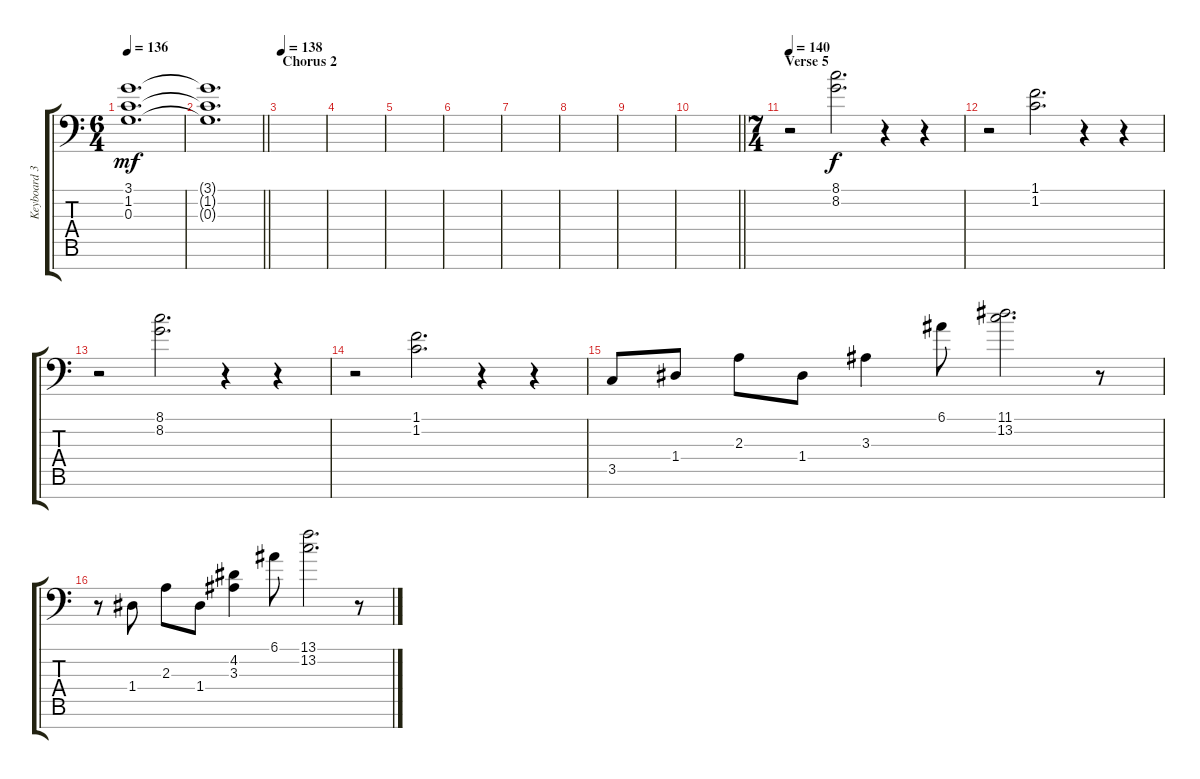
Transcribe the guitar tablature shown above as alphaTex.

\track ("Keyboard 3 (Lead)" "Keyboard 3") {instrument lead2sawtooth}
\staff {score tabs}
\tuning (E4 B3 G3 D3 A2 E2 A1) {hide}
\ts (6 4)
\tempo 136
\clef f4
\ks c
(3.1 1.2 0.3).1{d dy mf} |
\barLineRight lightlight
(3.1{t} 1.2{t} 0.3{t}).1{d} |
\section ("" "Chorus 2")
\tempo 138
|
|
|
|
|
|
|
\barLineRight lightlight
|
\ts (7 4)
\section ("" "Verse 5")
\tempo 140
r.2 (8.1 8.2).2{d dy f balance 8 instrument fx6goblins} r.4 r.4 |
r.2{balance 4} (1.1 1.2).2{d balance 12} r.4 r.4 |
r.2{balance 8} (8.1 8.2).2{d balance 14} r.4 r.4 |
r.2{balance 8} (1.1 1.2).2{d balance 16} r.4 r.4 |
3.5.8{balance 8} 1.4.8 2.3.8 1.4.8 3.3.4 6.1.8 (11.1 13.2).2{d balance 14} r.8 |
r.8{balance 8} 1.4.8 2.3.8 1.4.8 (4.2 3.3).4 6.1.8 (13.1 13.2).2{d} r.8
